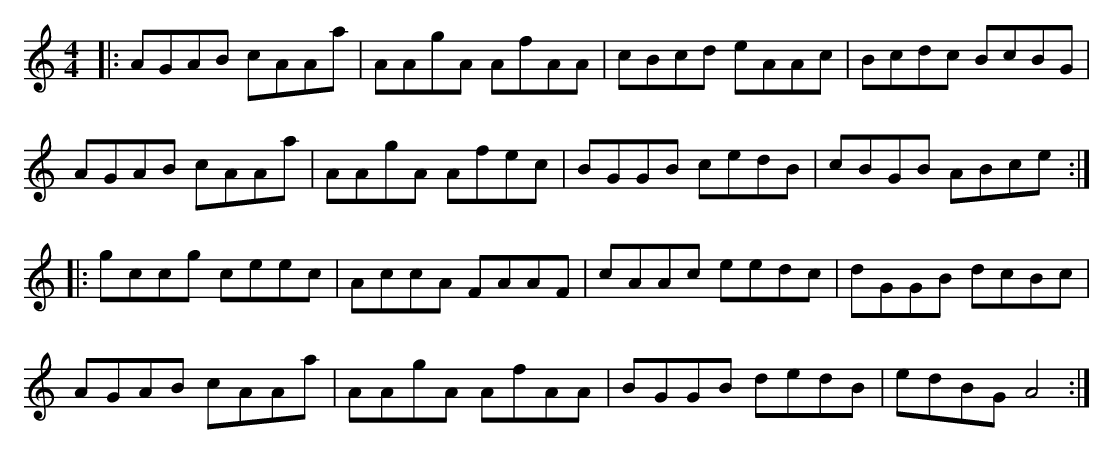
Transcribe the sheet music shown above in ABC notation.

X:1
M:4/4
K:Amin
|:AGAB cAAa|AAgA AfAA|cBcd eAAc|Bcdc BcBG|
AGAB cAAa|AAgA Afec|BGGB cedB|cBGB ABce:|
|:gccg ceec|AccA FAAF|cAAc eedc|dGGB dcBc|
AGAB cAAa|AAgA AfAA|BGGB dedB|edBG A4:|
